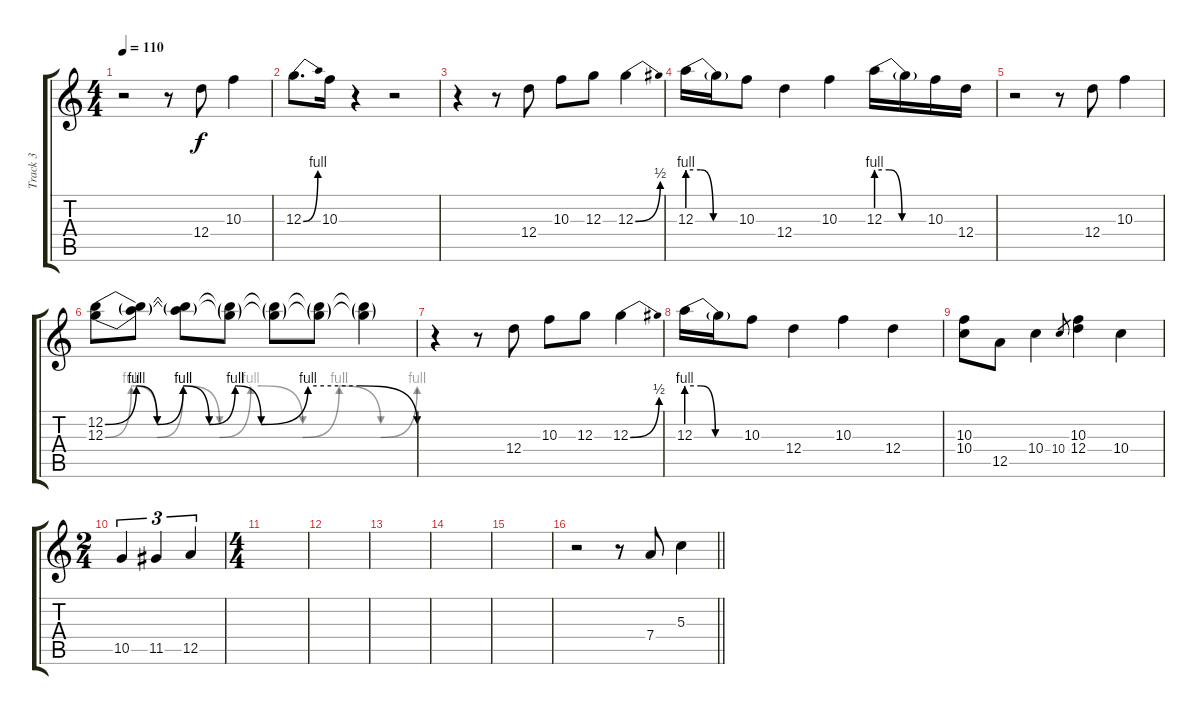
\track ("Track 3" "Track 3") {instrument electricguitarjazz}
\staff {score tabs}
\tuning (E4 B3 G3 D3 A2 D2) {hide}
\ts (4 4)
\tempo 110
\clef g2
\ks c
r.2{dy f} r.8 12.4.8 10.3.4 |
12.3{be (bend 0 0 60 4)}.8{d} 10.3.16 r.4 r.2 |
r.4 r.8 12.4.8 10.3.8 12.3.8 12.3{be (bend 0 0 60 2)}.4 |
12.3{be (custom 0 4 15 4 30 0 60 0)}.16 12.3{t}.16 10.3.8 12.4.4 10.3.4 12.3{be (custom 0 4 15 4 30 0 60 0)}.16 12.3{t}.16 10.3.16 12.4.16 |
r.2 r.8 12.4.8 10.3.4 |
(12.2{be (custom 0 0 6 4 10 0 15 4 20 0 25 4 30 0 39 4 49 4 60 0)} 12.3{be (custom 0 0 5 4 10 0 15 4 22 0 28 4 30 4 38 0 45 4 53 0 60 4)}).8 (12.2{t} 12.3{t}).8 (12.2{t} 12.3{t}).8 (12.2{t} 12.3{t}).8 (12.2{t} 12.3{t}).8 (12.2{t} 12.3{t}).8 (12.2{t} 12.3{t}).4 |
r.4 r.8 12.4.8 10.3.8 12.3.8 12.3{be (bend 0 0 60 2)}.4 |
12.3{be (custom 0 4 15 4 30 0 60 0)}.16 12.3{t}.16 10.3.8 12.4.4 10.3.4 12.4.4 |
(10.3 10.4).8 12.5.8 10.4.4 10.4.8{gr} (10.3 12.4).4 10.4.4 |
\ts (2 4)
10.5.4{tu (3 2)} 11.5.4{tu (3 2)} 12.5.4{tu (3 2)} |
\ts (4 4)
|
|
|
|
|
\barLineRight lightlight
r.2 r.8 7.4.8 5.3.4
